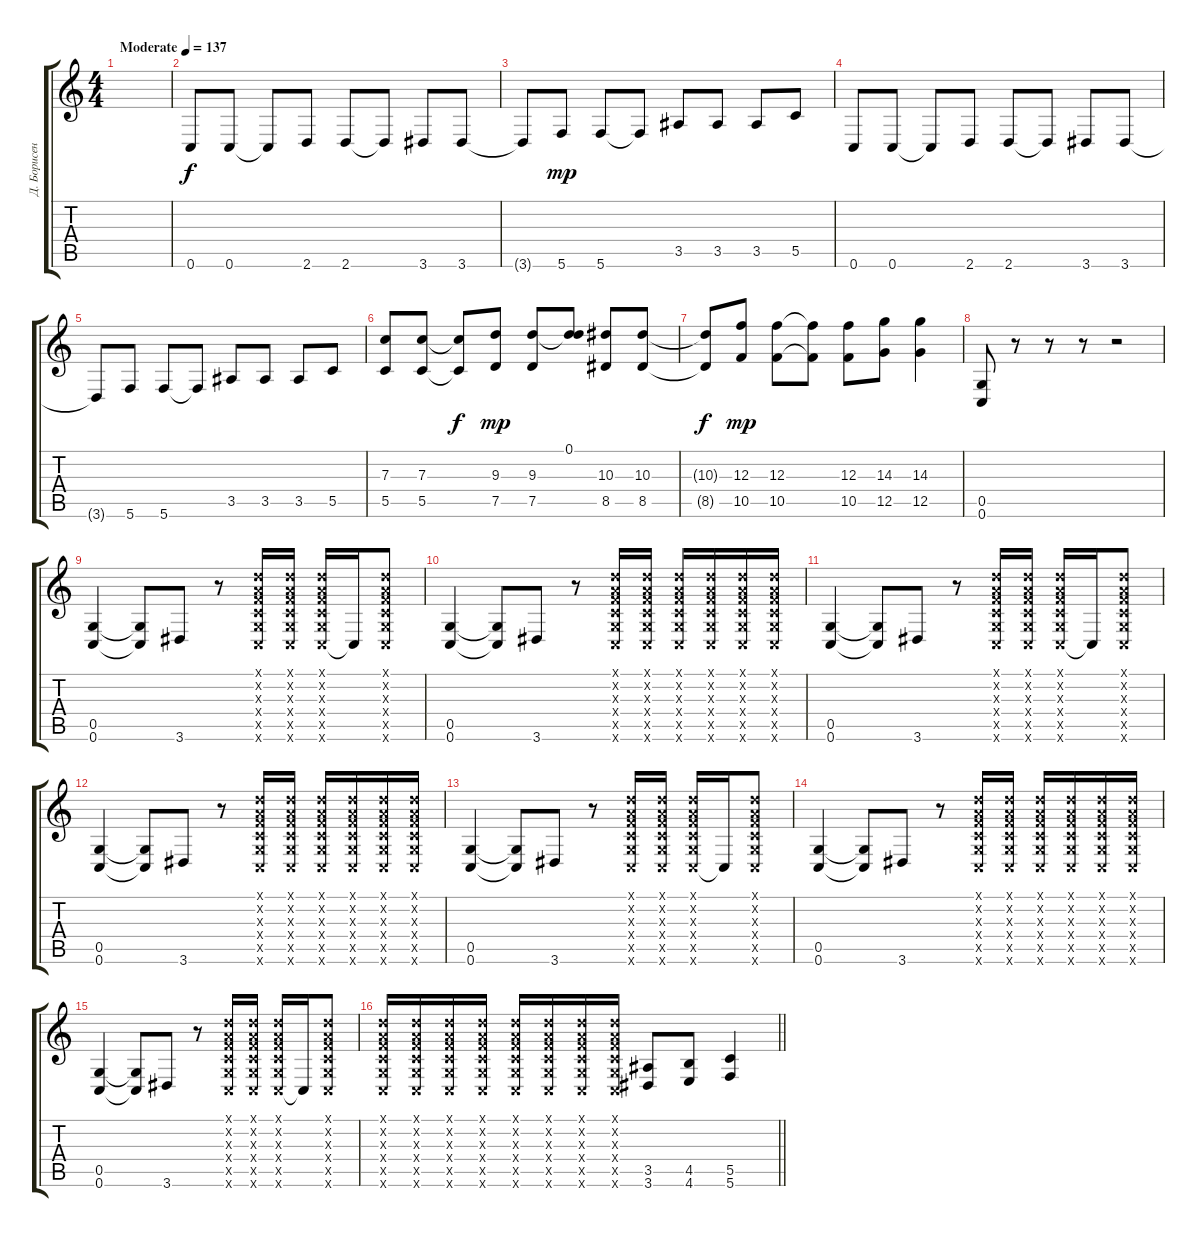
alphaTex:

\track ("Д. Борисенков" "Д. Борисен") {mute instrument distortionguitar}
\staff {score tabs}
\tuning (D4 A3 F3 C3 G2 C2) {hide}
\ts (4 4)
\tempo (137 "Moderate")
\clef g2
\ks c
|
0.6.8 0.6.8 0.6{t}.8 2.6.8 2.6.8 2.6{t}.8 3.6.8 3.6.8 |
3.6{t}.8{dy f} 5.6.8{dy mp} 5.6.8 5.6{t}.8 3.5.8 3.5.8 3.5.8 5.5.8 |
0.6.8 0.6.8 0.6{t}.8 2.6.8 2.6.8 2.6{t}.8 3.6.8 3.6.8 |
3.6{t}.8 5.6.8 5.6.8 5.6{t}.8 3.5.8 3.5.8 3.5.8 5.5.8 |
(7.3 5.5).8 (7.3 5.5).8 (7.3{t} 5.5{t}).8{dy f} (9.3 7.5).8{dy mp} (9.3 7.5).8 (0.1 9.3{t}).8 (10.3 8.5).8 (10.3 8.5).8 |
(10.3{t} 8.5{t}).8{dy f} (12.3 10.5).8{dy mp} (12.3 10.5).8 (12.3{t} 10.5{t}).8 (12.3 10.5).8 (14.3 12.5).8 (14.3 12.5).4 |
(0.5 0.6).8 r.8 r.8 r.8 r.2 |
(0.5 0.6).4 (0.5{t} 0.6{t}).8 3.6.8 r.8 (0.1{x} 0.2{x} 0.3{x} 0.4{x} 0.5{x} 0.6{x}).16 (0.1{x} 0.2{x} 0.3{x} 0.4{x} 0.5{x} 0.6{x}).16 (0.1{x} 0.2{x} 0.3{x} 0.4{x} 0.5{x} 0.6{x}).16 0.6{t}.16 (0.1{x} 0.2{x} 0.3{x} 0.4{x} 0.5{x} 0.6{x}).8 |
(0.5 0.6).4 (0.5{t} 0.6{t}).8 3.6.8 r.8 (0.1{x} 0.2{x} 0.3{x} 0.4{x} 0.5{x} 0.6{x}).16 (0.1{x} 0.2{x} 0.3{x} 0.4{x} 0.5{x} 0.6{x}).16 (0.1{x} 0.2{x} 0.3{x} 0.4{x} 0.5{x} 0.6{x}).16 (0.1{x} 0.2{x} 0.3{x} 0.4{x} 0.5{x} 0.6{x}).16 (0.1{x} 0.2{x} 0.3{x} 0.4{x} 0.5{x} 0.6{x}).16 (0.1{x} 0.2{x} 0.3{x} 0.4{x} 0.5{x} 0.6{x}).16 |
(0.5 0.6).4 (0.5{t} 0.6{t}).8 3.6.8 r.8 (0.1{x} 0.2{x} 0.3{x} 0.4{x} 0.5{x} 0.6{x}).16 (0.1{x} 0.2{x} 0.3{x} 0.4{x} 0.5{x} 0.6{x}).16 (0.1{x} 0.2{x} 0.3{x} 0.4{x} 0.5{x} 0.6{x}).16 0.6{t}.16 (0.1{x} 0.2{x} 0.3{x} 0.4{x} 0.5{x} 0.6{x}).8 |
(0.5 0.6).4 (0.5{t} 0.6{t}).8 3.6.8 r.8 (0.1{x} 0.2{x} 0.3{x} 0.4{x} 0.5{x} 0.6{x}).16 (0.1{x} 0.2{x} 0.3{x} 0.4{x} 0.5{x} 0.6{x}).16 (0.1{x} 0.2{x} 0.3{x} 0.4{x} 0.5{x} 0.6{x}).16 (0.1{x} 0.2{x} 0.3{x} 0.4{x} 0.5{x} 0.6{x}).16 (0.1{x} 0.2{x} 0.3{x} 0.4{x} 0.5{x} 0.6{x}).16 (0.1{x} 0.2{x} 0.3{x} 0.4{x} 0.5{x} 0.6{x}).16 |
(0.5 0.6).4 (0.5{t} 0.6{t}).8 3.6.8 r.8 (0.1{x} 0.2{x} 0.3{x} 0.4{x} 0.5{x} 0.6{x}).16 (0.1{x} 0.2{x} 0.3{x} 0.4{x} 0.5{x} 0.6{x}).16 (0.1{x} 0.2{x} 0.3{x} 0.4{x} 0.5{x} 0.6{x}).16 0.6{t}.16 (0.1{x} 0.2{x} 0.3{x} 0.4{x} 0.5{x} 0.6{x}).8 |
(0.5 0.6).4 (0.5{t} 0.6{t}).8 3.6.8 r.8 (0.1{x} 0.2{x} 0.3{x} 0.4{x} 0.5{x} 0.6{x}).16 (0.1{x} 0.2{x} 0.3{x} 0.4{x} 0.5{x} 0.6{x}).16 (0.1{x} 0.2{x} 0.3{x} 0.4{x} 0.5{x} 0.6{x}).16 (0.1{x} 0.2{x} 0.3{x} 0.4{x} 0.5{x} 0.6{x}).16 (0.1{x} 0.2{x} 0.3{x} 0.4{x} 0.5{x} 0.6{x}).16 (0.1{x} 0.2{x} 0.3{x} 0.4{x} 0.5{x} 0.6{x}).16 |
(0.5 0.6).4 (0.5{t} 0.6{t}).8 3.6.8 r.8 (0.1{x} 0.2{x} 0.3{x} 0.4{x} 0.5{x} 0.6{x}).16 (0.1{x} 0.2{x} 0.3{x} 0.4{x} 0.5{x} 0.6{x}).16 (0.1{x} 0.2{x} 0.3{x} 0.4{x} 0.5{x} 0.6{x}).16 0.6{t}.16 (0.1{x} 0.2{x} 0.3{x} 0.4{x} 0.5{x} 0.6{x}).8 |
\barLineRight lightlight
(0.1{x} 0.2{x} 0.3{x} 0.4{x} 0.5{x} 0.6{x}).16 (0.1{x} 0.2{x} 0.3{x} 0.4{x} 0.5{x} 0.6{x}).16 (0.1{x} 0.2{x} 0.3{x} 0.4{x} 0.5{x} 0.6{x}).16 (0.1{x} 0.2{x} 0.3{x} 0.4{x} 0.5{x} 0.6{x}).16 (0.1{x} 0.2{x} 0.3{x} 0.4{x} 0.5{x} 0.6{x}).16 (0.1{x} 0.2{x} 0.3{x} 0.4{x} 0.5{x} 0.6{x}).16 (0.1{x} 0.2{x} 0.3{x} 0.4{x} 0.5{x} 0.6{x}).16 (0.1{x} 0.2{x} 0.3{x} 0.4{x} 0.5{x} 0.6{x}).16 (3.5 3.6).8 (4.5 4.6).8 (5.5 5.6).4
